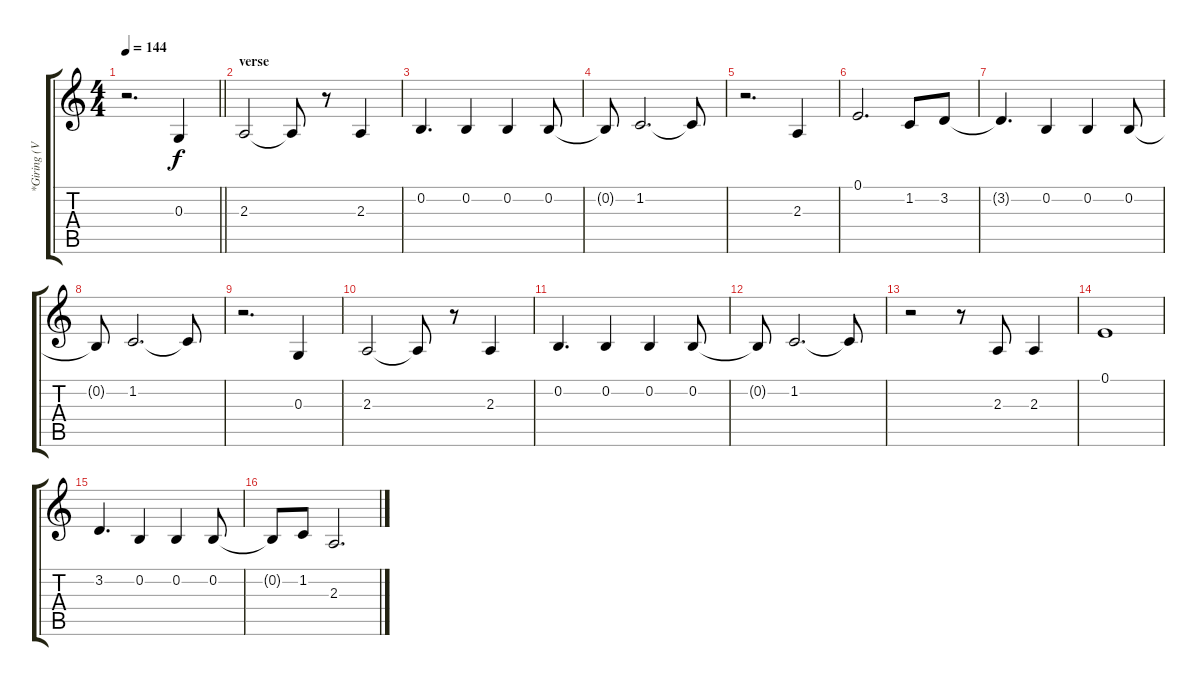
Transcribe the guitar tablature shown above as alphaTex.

\track ("*Giring (Vocal)" "*Giring (V") {instrument oboe}
\staff {score tabs}
\tuning (E4 B3 G3 D3 A2 E2) {hide}
\ts (4 4)
\tempo 144
\clef g2
\barLineRight lightlight
\ks c
r.2{d dy f} 0.3.4 |
\section ("" "verse")
2.3.2 2.3{t}.8 r.8 2.3.4 |
0.2.4{d} 0.2.4 0.2.4 0.2.8 |
0.2{t}.8 1.2.2{d} 1.2{t}.8 |
r.2{d} 2.3.4 |
0.1.2{d} 1.2.8 3.2.8 |
3.2{t}.4{d} 0.2.4 0.2.4 0.2.8 |
0.2{t}.8 1.2.2{d} 1.2{t}.8 |
r.2{d} 0.3.4 |
2.3.2 2.3{t}.8 r.8 2.3.4 |
0.2.4{d} 0.2.4 0.2.4 0.2.8 |
0.2{t}.8 1.2.2{d} 1.2{t}.8 |
r.2 r.8 2.3.8 2.3.4 |
0.1.1 |
3.2.4{d} 0.2.4 0.2.4 0.2.8 |
0.2{t}.8 1.2.8 2.3.2{d}
